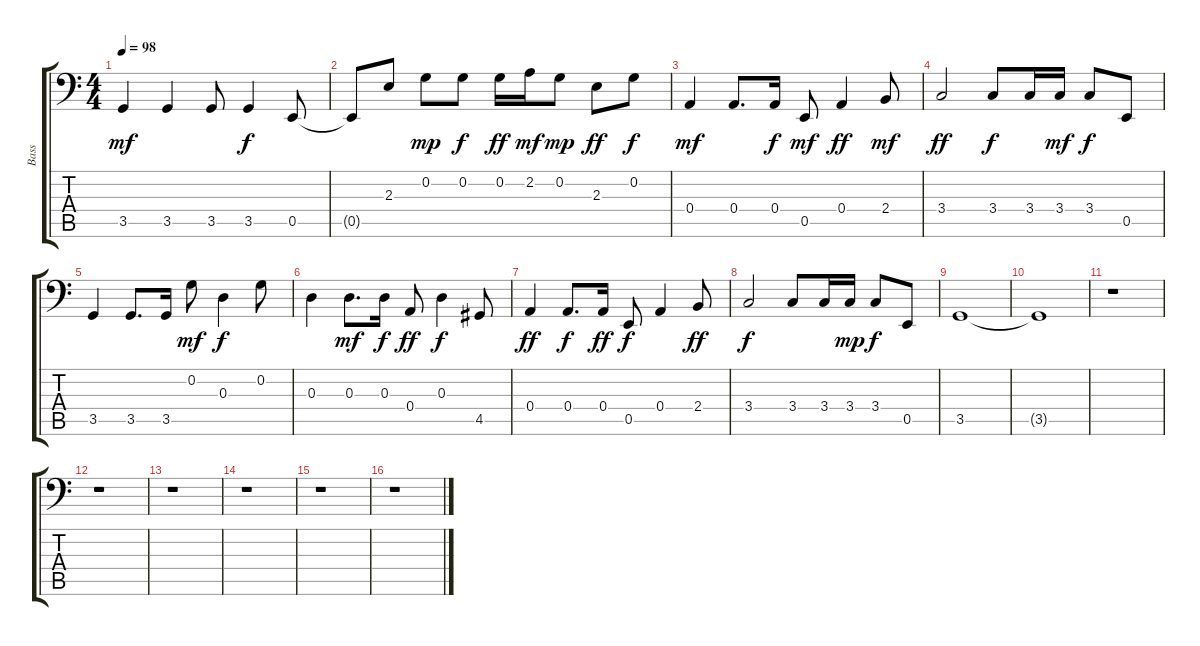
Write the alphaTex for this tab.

\track ("Bass                " "Bass      ") {instrument electricbassfinger}
\staff {score tabs}
\tuning (C3 G2 D2 A1 E1 B0) {hide}
\ts (4 4)
\tempo 98
\clef f4
\ks c
3.5.4{dy mf} 3.5.4 3.5.8 3.5.4{dy f} 0.5.8 |
0.5{t}.8 2.3.8 0.2.8{dy mp} 0.2.8{dy f} 0.2.16{dy ff} 2.2.16{dy mf} 0.2.8{dy mp} 2.3.8{dy ff} 0.2.8{dy f} |
0.4.4{dy mf} 0.4.8{d} 0.4.16{dy f} 0.5.8{dy mf} 0.4.4{dy ff} 2.4.8{dy mf} |
3.4.2{dy ff} 3.4.8{dy f} 3.4.16 3.4.16{dy mf} 3.4.8{dy f} 0.5.8 |
3.5.4 3.5.8{d} 3.5.16 0.2.8{dy mf} 0.3.4{dy f} 0.2.8 |
0.3.4 0.3.8{d dy mf} 0.3.16{dy f} 0.4.8{dy ff} 0.3.4{dy f} 4.5.8 |
0.4.4{dy ff} 0.4.8{d dy f} 0.4.16{dy ff} 0.5.8{dy f} 0.4.4 2.4.8{dy ff} |
3.4.2{dy f} 3.4.8 3.4.16 3.4.16{dy mp} 3.4.8{dy f} 0.5.8 |
3.5.1 |
3.5{t}.1 |
r.1 |
r.1 |
r.1 |
r.1 |
r.1 |
r.1
